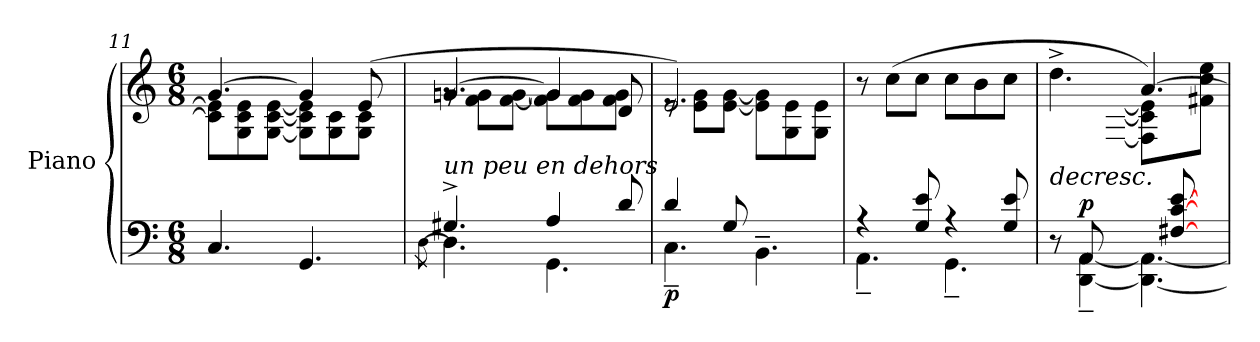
**kern	**kern	**dynam
*part1	*part1	*part1
*staff2	*staff1	*staff1/2
*I"Piano	*	*
*I'Pno.	*	*
!!LO:LB:g=z
*clefF4	*clefG2	*
*k[]	*k[]	*
*M6/8	*M6/8	*
*MM84	*MM84	*
=11	=11	=11
*^	*^	*
4.C/	4.rGGyy	[4.g/	8c\] 8e\]L	.
*	*	*MM90	*	*
.	.	.	8G\ 8c\ 8e\	.
.	.	.	[8G\ [8c\ [8e\J	.
*	*	*MM84	*	*
4.GG/	4rGGyy	4g/]	8G\] 8c\] 8e\]L	.
.	.	.	8G\ 8c\	.
*	*	*MM75	*	*
.	16.ryy	(>8e/	8G\ 8c\J	.
*	*	*MM60	*	*
.	32D!yy	.	.	.
=12	=12	=12	=12	=12
*	*	*MM84	*	*
.	[8qD\	.	.	.
!LO:TX:a:i:t=un peu en dehors	!	!	!	!
4.G#X^/	4.D\]	[4.gn/	8rg	.
*	*	*MM90	*	*
.	.	.	8f\ 8g\L	.
.	.	.	[8f\ [8g\J	.
*	*	*MM84	*	*
4A/	4.GG\	4g/]	8f\] 8g\]L	.
*	*	*MM90	*	*
.	.	.	8f\ 8g\	.
8d/	.	8d/	8f\ 8g\J	.
=13	=13	=13	=13	=13
*	*	*MM84	*	*
!	!	!	!	!LO:DY:b=2
4d/	4.C~\	2.e/)	8re	p
*	*	*MM90	*	*
.	.	.	8e\ 8g\L	.
8G/	.	.	[8e\ [8g\J	.
*	*	*MM84	*	*
4ryy	4.BB~\	.	8e\] 8g\]L	.
*	*	*MM90	*	*
.	.	.	8G\ 8e\	.
8ryy	.	.	8G\ 8e\J	.
*	*	*v	*v	*
=14	=14	=14	=14
*	*	*MM84	*
4r	4.AA~\	8r	.
*	*	*MM90	*
.	.	(>8cc\L	.
8G/ 8e/	.	8cc\J	.
*	*	*MM84	*
4r	4.GG~\	8cc\L	.
*	*	*MM90	*
.	.	8b\	.
8G/ 8e/	.	8cc\J	.
=15	=15	=15	=15
*	*	*MM84	*
!	!	!	!LO:HP:b
*	*	*^	*
8r	8rAyy	4.dd^\	4ryy	>
!	!	!	!	!LO:DY:a=2
8AA/L	[4DD\~ [4AA\~	.	.	p
*	*	*MM81	*	*
4ryy	.	.	[8F#X\ [8c\ [8e\J	.
.	4.DD\_ 4.AA\_	[4.a/)	8F#\] 8c\] 8e\]L	.
*	*	*MM78	*	*
[8F#X/ [8c/ [8e/	.	.	8ryy	.
*	*	*MM75	*	*
8ryy	.	.	8f#X\ 8cc\ 8ee\J	.
*v	*v	*	*	*
*	*v	*v	*
.	.	]
=	=	=
*-	*-	*-
